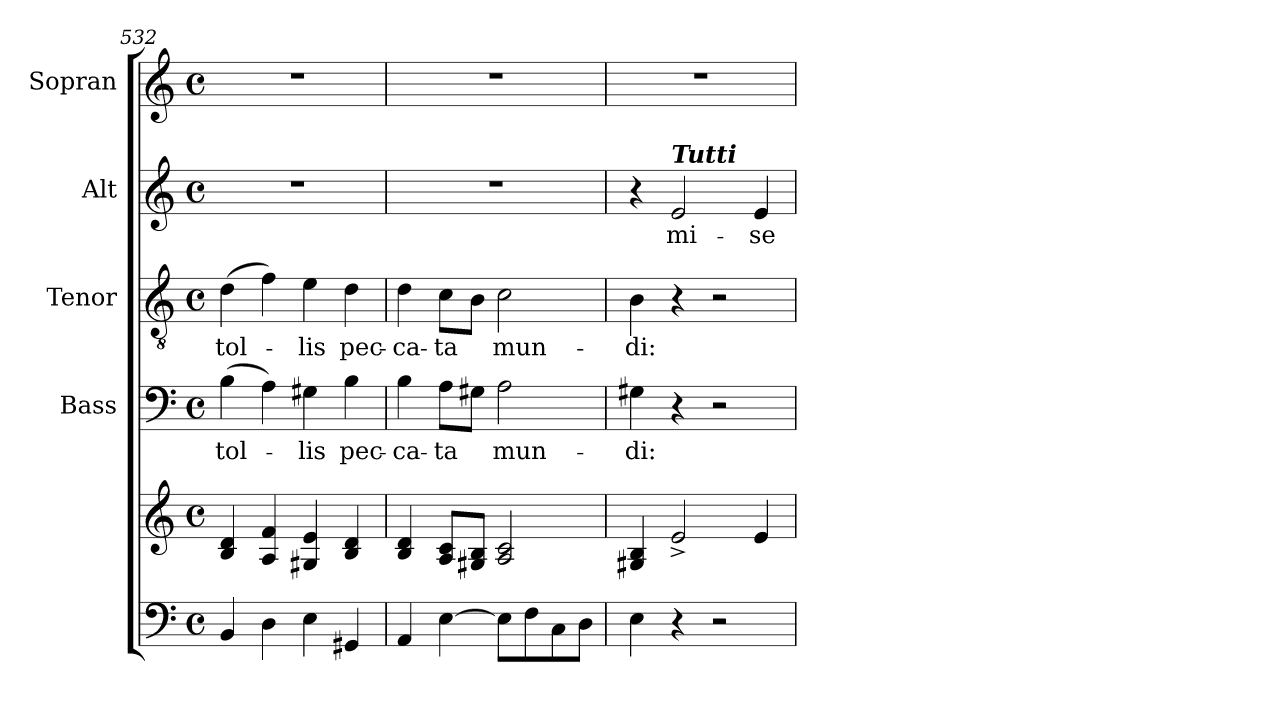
**kern	**kern	**kern	**text	**kern	**text	**kern	**text	**kern
*part5	*part5	*part4	*part4	*part3	*part3	*part2	*part2	*part1
*staff6	*staff5	*staff4	*staff4	*staff3	*staff3	*staff2	*staff2	*staff1
*	*	*I"Bass	*	*I"Tenor	*	*I"Alt	*	*I"Sopran
*	*	*I'B.	*	*I'T.	*	*I'A.	*	*I'S.
!!LO:PB:g=z
*clefF4	*clefG2	*clefF4	*	*clefGv2	*	*clefG2	*	*clefG2
*k[]	*k[]	*k[]	*	*k[]	*	*k[]	*	*k[]
*C:	*C:	*C:	*	*C:	*	*C:	*	*C:
*M4/4	*M4/4	*M4/4	*	*M4/4	*	*M4/4	*	*M4/4
*met(c)	*met(c)	*met(c)	*	*met(c)	*	*met(c)	*	*met(c)
=532	=532	=532	=532	=532	=532	=532	=532	=532
!	!	!	!LO:LY:b	!	!LO:LY:b	!	!	!
4BB/	4B/ 4d/	(>4B\	tol-	(>4d\	tol-	1r	.	1r
4D\	4A/ 4f/	4A\)	.	4f\)	.	.	.	.
!	!	!	!LO:LY:b	!	!LO:LY:b	!	!	!
4E\	4G#X/ 4e/	4G#X\	-lis	4e\	-lis	.	.	.
!	!	!	!LO:LY:b	!	!LO:LY:b	!	!	!
4GG#X/	4B/ 4d/	4B\	pec-	4d\	pec-	.	.	.
=533	=533	=533	=533	=533	=533	=533	=533	=533
!	!	!	!LO:LY:b	!	!LO:LY:b	!	!	!
4AA/	4B/ 4d/	4B\	-ca-	4d\	-ca-	1r	.	1r
!	!	!	!LO:LY:b	!	!LO:LY:b	!	!	!
[4E\	8A/ 8c/L	8A\L	-ta	8c\L	-ta	.	.	.
.	8G#X/ 8B/J	8G#X\J	.	8B\J	.	.	.	.
!	!	!	!LO:LY:b	!	!LO:LY:b	!	!	!
8E\L]	2A/ 2c/	2A\	mun-	2c\	mun-	.	.	.
8F\	.	.	.	.	.	.	.	.
8C\	.	.	.	.	.	.	.	.
8D\J	.	.	.	.	.	.	.	.
=534	=534	=534	=534	=534	=534	=534	=534	=534
!	!	!	!LO:LY:b	!	!LO:LY:b	!	!	!
4E\	4G#X/ 4B/	4G#X\	-di:	4B\	-di:	4r	.	1r
!	!	!	!	!	!	!LO:TX:a:Bi:t=Tutti	!	!
!	!	!	!	!	!	!	!LO:LY:b	!
4r	2e^</	4r	.	4r	.	2e/	mi-	.
2r	.	2r	.	2r	.	.	.	.
!	!	!	!	!	!	!	!LO:LY:b	!
.	4e/	.	.	.	.	4e/	-se-	.
=	=	=	=	=	=	=	=	=
*-	*-	*-	*-	*-	*-	*-	*-	*-
